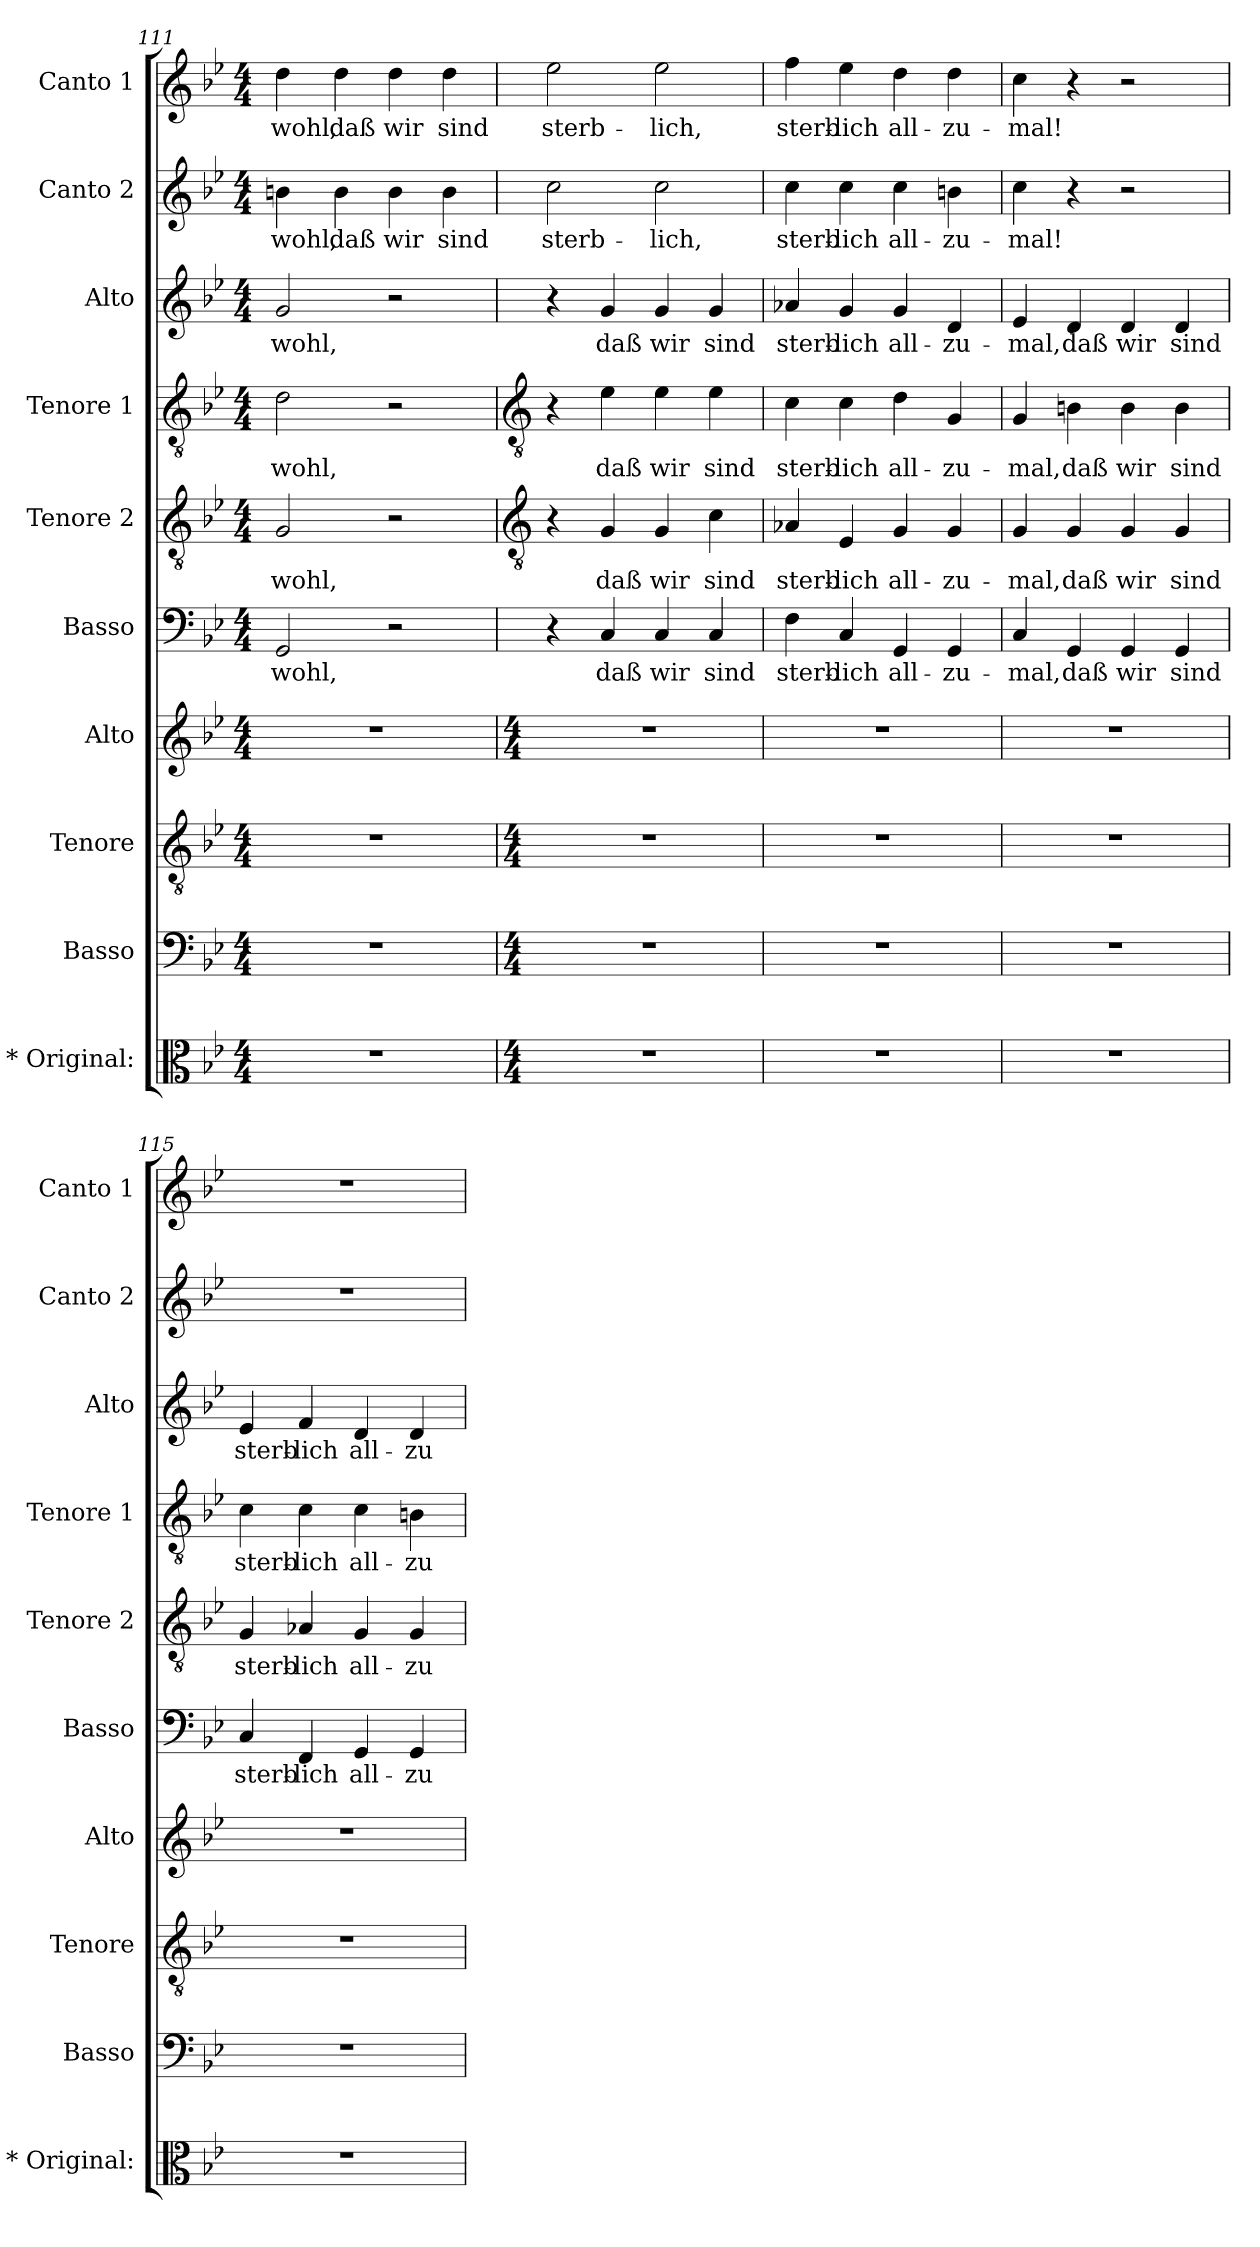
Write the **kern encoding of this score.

**kern	**kern	**kern	**kern	**kern	**text	**kern	**text	**kern	**text	**kern	**text	**kern	**text	**kern	**text
*part10	*part9	*part8	*part7	*part6	*part6	*part5	*part5	*part4	*part4	*part3	*part3	*part2	*part2	*part1	*part1
*staff10	*staff9	*staff8	*staff7	*staff6	*staff6	*staff5	*staff5	*staff4	*staff4	*staff3	*staff3	*staff2	*staff2	*staff1	*staff1
*I"* Original:	*I"Basso	*I"Tenore	*I"Alto	*I"Basso	*	*I"Tenore 2	*	*I"Tenore 1	*	*I"Alto	*	*I"Canto 2	*	*I"Canto 1	*
*I'* Original:	*I'Basso	*I'Tenore	*I'Alto	*I'Basso	*	*I'Tenore 2	*	*I'Tenore 1	*	*I'Alto	*	*I'Canto 2	*	*I'Canto 1	*
*clefC3	*clefF4	*clefGv2	*clefG2	*clefF4	*	*clefGv2	*	*clefGv2	*	*clefG2	*	*clefG2	*	*clefG2	*
*k[b-e-]	*k[b-e-]	*k[b-e-]	*k[b-e-]	*k[b-e-]	*	*k[b-e-]	*	*k[b-e-]	*	*k[b-e-]	*	*k[b-e-]	*	*k[b-e-]	*
*B-:	*B-:	*B-:	*B-:	*B-:	*	*B-:	*	*B-:	*	*B-:	*	*B-:	*	*B-:	*
*M4/4	*M4/4	*M4/4	*M4/4	*M4/4	*	*M4/4	*	*M4/4	*	*M4/4	*	*M4/4	*	*M4/4	*
=111	=111	=111	=111	=111	=111	=111	=111	=111	=111	=111	=111	=111	=111	=111	=111
!	!	!	!	!	!LO:LY:b	!	!LO:LY:b	!	!LO:LY:b	!	!LO:LY:b	!	!LO:LY:b	!	!LO:LY:b
1r	1r	1r	1r	2GG	wohl,	2G	wohl,	2d	wohl,	2g	wohl,	4bn	wohl,	4dd	wohl,
!	!	!	!	!	!	!	!	!	!	!	!	!	!LO:LY:b	!	!LO:LY:b
.	.	.	.	.	.	.	.	.	.	.	.	4b	daß	4dd	daß
!	!	!	!	!	!	!	!	!	!	!	!	!	!LO:LY:b	!	!LO:LY:b
.	.	.	.	2r	.	2r	.	2r	.	2r	.	4b	wir	4dd	wir
!	!	!	!	!	!	!	!	!	!	!	!	!	!LO:LY:b	!	!LO:LY:b
.	.	.	.	.	.	.	.	.	.	.	.	4b	sind	4dd	sind
!!LO:LB:g=z
=112	=112	=112	=112	=112	=112	=112	=112	=112	=112	=112	=112	=112	=112	=112	=112
*	*	*	*	*	*	*clefGv2	*	*clefGv2	*	*	*	*	*	*	*
*M4/4	*M4/4	*M4/4	*M4/4	*	*	*	*	*	*	*	*	*	*	*	*
!	!	!	!	!	!	!	!	!	!	!	!	!	!LO:LY:b	!	!LO:LY:b
1r	1r	1r	1r	4r	.	4r	.	4r	.	4r	.	2cc	sterb-	2ee-	sterb-
!	!	!	!	!	!LO:LY:b	!	!LO:LY:b	!	!LO:LY:b	!	!LO:LY:b	!	!	!	!
.	.	.	.	4C	daß	4G	daß	4e-	daß	4g	daß	.	.	.	.
!	!	!	!	!	!LO:LY:b	!	!LO:LY:b	!	!LO:LY:b	!	!LO:LY:b	!	!LO:LY:b	!	!LO:LY:b
.	.	.	.	4C	wir	4G	wir	4e-	wir	4g	wir	2cc	-lich,	2ee-	-lich,
!	!	!	!	!	!LO:LY:b	!	!LO:LY:b	!	!LO:LY:b	!	!LO:LY:b	!	!	!	!
.	.	.	.	4C	sind	4c	sind	4e-	sind	4g	sind	.	.	.	.
=113	=113	=113	=113	=113	=113	=113	=113	=113	=113	=113	=113	=113	=113	=113	=113
!	!	!	!	!	!LO:LY:b	!	!LO:LY:b	!	!LO:LY:b	!	!LO:LY:b	!	!LO:LY:b	!	!LO:LY:b
1r	1r	1r	1r	4F	sterb-	4A-X	sterb-	4c	sterb-	4a-X	sterb-	4cc	sterb-	4ff	sterb-
!	!	!	!	!	!LO:LY:b	!	!LO:LY:b	!	!LO:LY:b	!	!LO:LY:b	!	!LO:LY:b	!	!LO:LY:b
.	.	.	.	4C	-lich	4E-	-lich	4c	-lich	4g	-lich	4cc	-lich	4ee-	-lich
!	!	!	!	!	!LO:LY:b	!	!LO:LY:b	!	!LO:LY:b	!	!LO:LY:b	!	!LO:LY:b	!	!LO:LY:b
.	.	.	.	4GG	all-	4G	all-	4d	all-	4g	all-	4cc	all-	4dd	all-
!	!	!	!	!	!LO:LY:b	!	!LO:LY:b	!	!LO:LY:b	!	!LO:LY:b	!	!LO:LY:b	!	!LO:LY:b
.	.	.	.	4GG	-zu-	4G	-zu-	4G	-zu-	4d	-zu-	4bn	-zu-	4dd	-zu-
=114	=114	=114	=114	=114	=114	=114	=114	=114	=114	=114	=114	=114	=114	=114	=114
!	!	!	!	!	!LO:LY:b	!	!LO:LY:b	!	!LO:LY:b	!	!LO:LY:b	!	!LO:LY:b	!	!LO:LY:b
1r	1r	1r	1r	4C	-mal,	4G	-mal,	4G	-mal,	4e-	-mal,	4cc	-mal!	4cc	-mal!
!	!	!	!	!	!LO:LY:b	!	!LO:LY:b	!	!LO:LY:b	!	!LO:LY:b	!	!	!	!
.	.	.	.	4GG	daß	4G	daß	4Bn	daß	4d	daß	4r	.	4r	.
!	!	!	!	!	!LO:LY:b	!	!LO:LY:b	!	!LO:LY:b	!	!LO:LY:b	!	!	!	!
.	.	.	.	4GG	wir	4G	wir	4B	wir	4d	wir	2r	.	2r	.
!	!	!	!	!	!LO:LY:b	!	!LO:LY:b	!	!LO:LY:b	!	!LO:LY:b	!	!	!	!
.	.	.	.	4GG	sind	4G	sind	4B	sind	4d	sind	.	.	.	.
=115	=115	=115	=115	=115	=115	=115	=115	=115	=115	=115	=115	=115	=115	=115	=115
!	!	!	!	!	!LO:LY:b	!	!LO:LY:b	!	!LO:LY:b	!	!LO:LY:b	!	!	!	!
1r	1r	1r	1r	4C	sterb-	4G	sterb-	4c	sterb-	4e-	sterb-	1r	.	1r	.
!	!	!	!	!	!LO:LY:b	!	!LO:LY:b	!	!LO:LY:b	!	!LO:LY:b	!	!	!	!
.	.	.	.	4FF	-lich	4A-X	-lich	4c	-lich	4f	-lich	.	.	.	.
!	!	!	!	!	!LO:LY:b	!	!LO:LY:b	!	!LO:LY:b	!	!LO:LY:b	!	!	!	!
.	.	.	.	4GG	all-	4G	all-	4c	all-	4d	all-	.	.	.	.
!	!	!	!	!	!LO:LY:b	!	!LO:LY:b	!	!LO:LY:b	!	!LO:LY:b	!	!	!	!
.	.	.	.	4GG	-zu-	4G	-zu-	4Bn	-zu-	4d	-zu-	.	.	.	.
=	=	=	=	=	=	=	=	=	=	=	=	=	=	=	=
*-	*-	*-	*-	*-	*-	*-	*-	*-	*-	*-	*-	*-	*-	*-	*-
